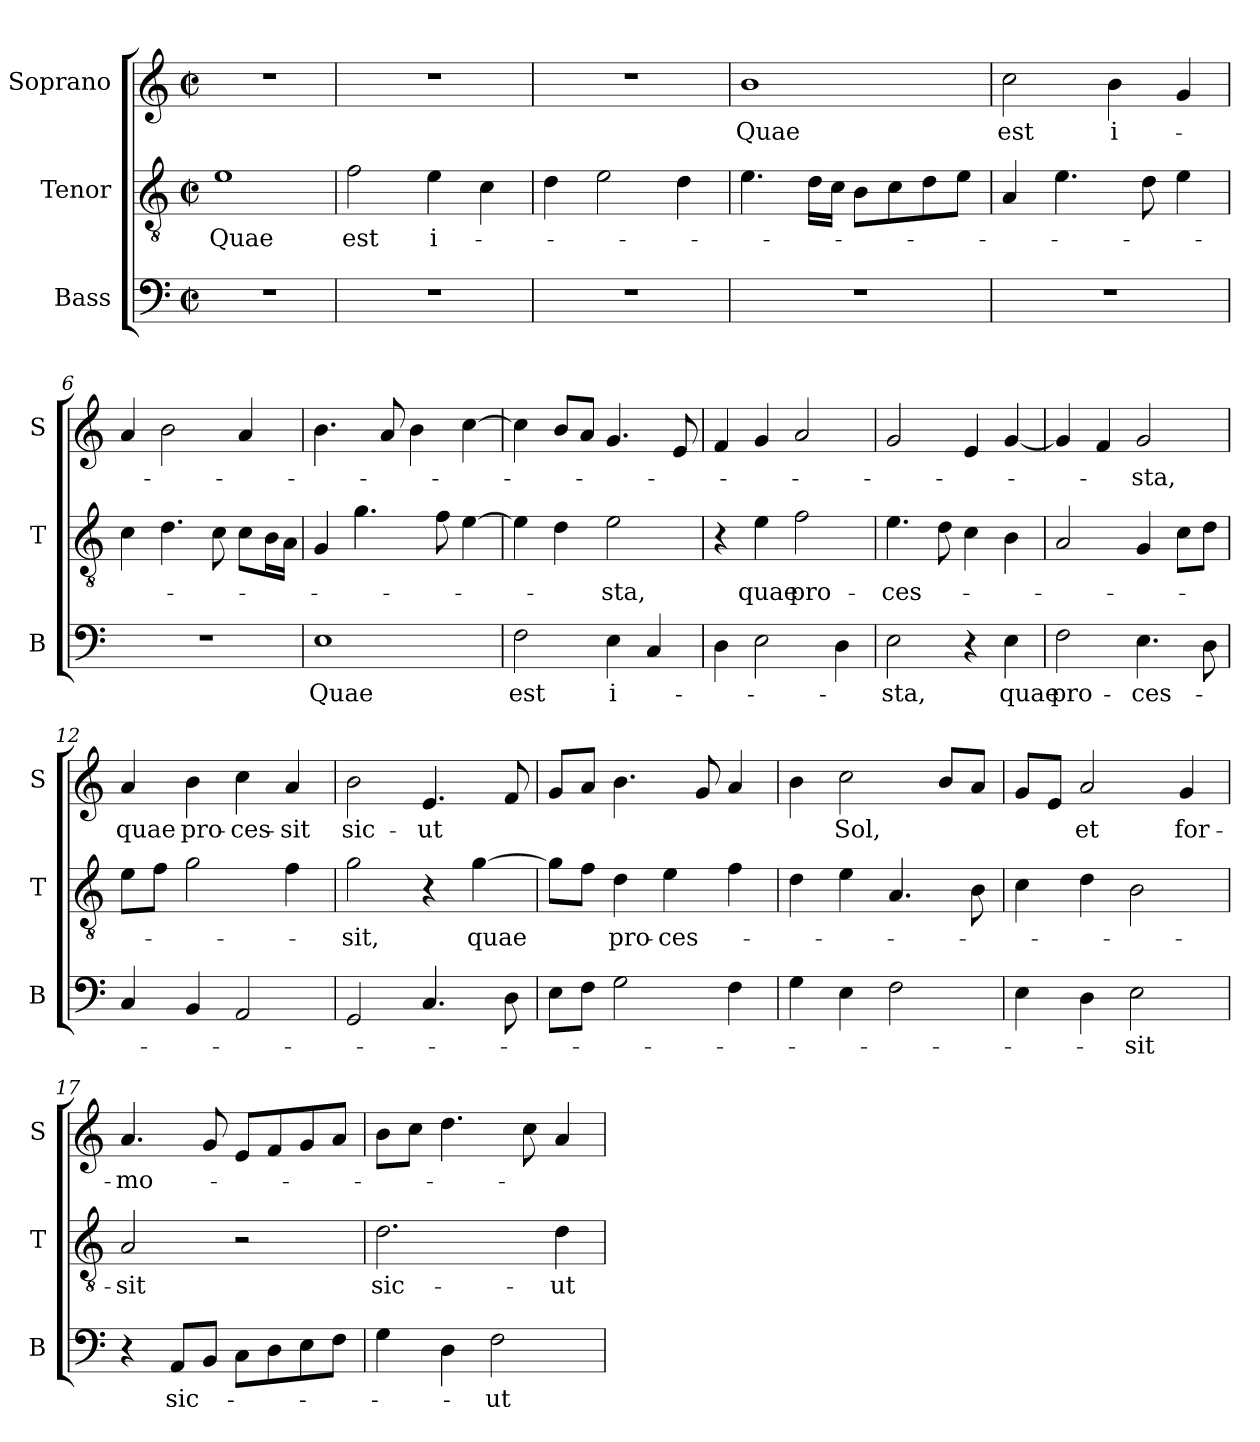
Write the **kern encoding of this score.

**kern	**text	**kern	**text	**kern	**text
*part3	*part3	*part2	*part2	*part1	*part1
*staff3	*staff3	*staff2	*staff2	*staff1	*staff1
*I"Bass	*	*I"Tenor	*	*I"Soprano	*
*I'B	*	*I'T	*	*I'S	*
*clefF4	*	*clefGv2	*	*clefG2	*
*k[]	*	*k[]	*	*k[]	*
*C:	*	*C:	*	*C:	*
*M2/2	*	*M2/2	*	*M2/2	*
*met(c|)	*	*met(c|)	*	*met(c|)	*
=1	=1	=1	=1	=1	=1
!	!	!	!LO:LY:b	!	!
1r	.	1e	Quae	1r	.
=2	=2	=2	=2	=2	=2
!	!	!	!LO:LY:b	!	!
1r	.	2f\	est	1r	.
!	!	!	!LO:LY:b	!	!
.	.	4e\	i-	.	.
.	.	4c\	.	.	.
=3	=3	=3	=3	=3	=3
1r	.	4d\	.	1r	.
.	.	2e\	.	.	.
.	.	4d\	.	.	.
=4	=4	=4	=4	=4	=4
!	!	!	!	!	!LO:LY:b
1r	.	4.e\	.	1b	Quae
.	.	16d\LL	.	.	.
.	.	16c\JJ	.	.	.
.	.	8B\L	.	.	.
.	.	8c\	.	.	.
.	.	8d\	.	.	.
.	.	8e\J	.	.	.
=5	=5	=5	=5	=5	=5
!	!	!	!	!	!LO:LY:b
1r	.	4A/	.	2cc\	est
.	.	4.e\	.	.	.
!	!	!	!	!	!LO:LY:b
.	.	.	.	4b\	i-
.	.	8d\	.	.	.
.	.	4e\	.	4g/	.
!!LO:LB:g=z
=6	=6	=6	=6	=6	=6
1r	.	4c\	.	4a/	.
.	.	4.d\	.	2b\	.
.	.	8c\	.	.	.
.	.	8c\L	.	4a/	.
.	.	16B\L	.	.	.
.	.	16A\JJ	.	.	.
=7	=7	=7	=7	=7	=7
!	!LO:LY:b	!	!	!	!
1E	Quae	4G/	.	4.b\	.
.	.	4.g\	.	.	.
.	.	.	.	8a/	.
.	.	.	.	4b\	.
.	.	8f\	.	.	.
.	.	[4e\	.	[4cc\	.
=8	=8	=8	=8	=8	=8
!	!LO:LY:b	!	!	!	!
2F\	est	4e\]	.	4cc\]	.
.	.	4d\	.	8b/L	.
.	.	.	.	8a/J	.
!	!LO:LY:b	!	!LO:LY:b	!	!
4E\	i-	2e\	-sta,	4.g/	.
4C/	.	.	.	.	.
.	.	.	.	8e/	.
=9	=9	=9	=9	=9	=9
4D\	.	4r	.	4f/	.
!	!	!	!LO:LY:b	!	!
2E\	.	4e\	quae	4g/	.
!	!	!	!LO:LY:b	!	!
.	.	2f\	pro-	2a/	.
4D\	.	.	.	.	.
=10	=10	=10	=10	=10	=10
!	!LO:LY:b	!	!LO:LY:b	!	!
2E\	-sta,	4.e\	-ces-	2g/	.
.	.	8d\	.	.	.
4r	.	4c\	.	4e/	.
!	!LO:LY:b	!	!	!	!
4E\	quae	4B\	.	[4g/	.
!!LO:LB:g=z
=11	=11	=11	=11	=11	=11
!	!LO:LY:b	!	!	!	!
2F\	pro-	2A/	.	4g/]	.
.	.	.	.	4f/	.
!	!LO:LY:b	!	!	!	!LO:LY:b
4.E\	-ces-	4G/	.	2g/	-sta,
.	.	8c\L	.	.	.
8D\	.	8d\J	.	.	.
=12	=12	=12	=12	=12	=12
!	!	!	!	!	!LO:LY:b
4C/	.	8e\L	.	4a/	quae
.	.	8f\J	.	.	.
!	!	!	!	!	!LO:LY:b
4BB/	.	2g\	.	4b\	pro-
!	!	!	!	!	!LO:LY:b
2AA/	.	.	.	4cc\	-ces-
!	!	!	!	!	!LO:LY:b
.	.	4f\	.	4a/	-sit
=13	=13	=13	=13	=13	=13
!	!	!	!LO:LY:b	!	!LO:LY:b
2GG/	.	2g\	-sit,	2b\	sic-
!	!	!	!	!	!LO:LY:b
4.C/	.	4r	.	4.e/	-ut
!	!	!	!LO:LY:b	!	!
.	.	[4g\	quae	.	.
8D\	.	.	.	8f/	.
=14	=14	=14	=14	=14	=14
8E\L	.	8g\L]	.	8g/L	.
8F\J	.	8f\J	.	8a/J	.
!	!	!	!LO:LY:b	!	!
2G\	.	4d\	pro-	4.b\	.
!	!	!	!LO:LY:b	!	!
.	.	4e\	-ces-	.	.
.	.	.	.	8g/	.
4F\	.	4f\	.	4a/	.
=15	=15	=15	=15	=15	=15
4G\	.	4d\	.	4b\	.
!	!	!	!	!	!LO:LY:b
4E\	.	4e\	.	2cc\	Sol,
2F\	.	4.A/	.	.	.
.	.	.	.	8b/L	.
.	.	8B\	.	8a/J	.
!!LO:PB:g=z
=16	=16	=16	=16	=16	=16
4E\	.	4c\	.	8g/L	.
.	.	.	.	8e/J	.
!	!	!	!	!	!LO:LY:b
4D\	.	4d\	.	2a/	et
!	!LO:LY:b	!	!	!	!
2E\	-sit	2B\	.	.	.
!	!	!	!	!	!LO:LY:b
.	.	.	.	4g/	for-
=17	=17	=17	=17	=17	=17
!	!	!	!LO:LY:b	!	!LO:LY:b
4r	.	2A/	-sit	4.a/	-mo-
!	!LO:LY:b	!	!	!	!
8AA/L	sic-	.	.	.	.
8BB/J	.	.	.	8g/	.
8C\L	.	2r	.	8e/L	.
8D\	.	.	.	8f/	.
8E\	.	.	.	8g/	.
8F\J	.	.	.	8a/J	.
=18	=18	=18	=18	=18	=18
!	!	!	!LO:LY:b	!	!
4G\	.	2.d\	sic-	8b\L	.
.	.	.	.	8cc\J	.
4D\	.	.	.	4.dd\	.
!	!LO:LY:b	!	!	!	!
2F\	-ut	.	.	.	.
.	.	.	.	8cc\	.
!	!	!	!LO:LY:b	!	!
.	.	4d\	-ut	4a/	.
=	=	=	=	=	=
*-	*-	*-	*-	*-	*-
